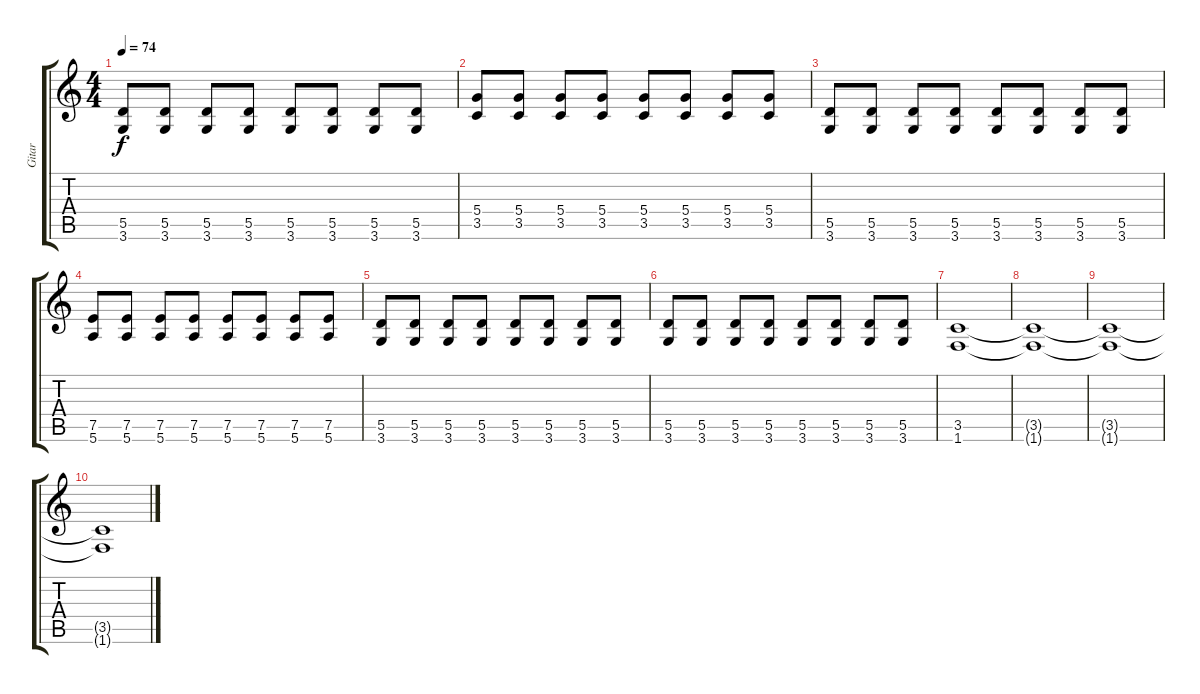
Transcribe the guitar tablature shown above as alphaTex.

\track ("Gitar" "Gitar") {instrument overdrivenguitar}
\staff {score tabs}
\tuning (E4 B3 G3 D3 A2 E2) {hide}
\ts (4 4)
\tempo 74
\clef g2
\ks c
(5.5 3.6).8{dy f} (5.5 3.6).8 (5.5 3.6).8 (5.5 3.6).8 (5.5 3.6).8 (5.5 3.6).8 (5.5 3.6).8 (5.5 3.6).8 |
(5.4 3.5).8 (5.4 3.5).8 (5.4 3.5).8 (5.4 3.5).8 (5.4 3.5).8 (5.4 3.5).8 (5.4 3.5).8 (5.4 3.5).8 |
(5.5 3.6).8 (5.5 3.6).8 (5.5 3.6).8 (5.5 3.6).8 (5.5 3.6).8 (5.5 3.6).8 (5.5 3.6).8 (5.5 3.6).8 |
(7.5 5.6).8 (7.5 5.6).8 (7.5 5.6).8 (7.5 5.6).8 (7.5 5.6).8 (7.5 5.6).8 (7.5 5.6).8 (7.5 5.6).8 |
(5.5 3.6).8 (5.5 3.6).8 (5.5 3.6).8 (5.5 3.6).8 (5.5 3.6).8 (5.5 3.6).8 (5.5 3.6).8 (5.5 3.6).8 |
(5.5 3.6).8 (5.5 3.6).8 (5.5 3.6).8 (5.5 3.6).8 (5.5 3.6).8 (5.5 3.6).8 (5.5 3.6).8 (5.5 3.6).8 |
(3.5 1.6).1 |
(3.5{t} 1.6{t}).1 |
(3.5{t} 1.6{t}).1 |
(3.5{t} 1.6{t}).1
